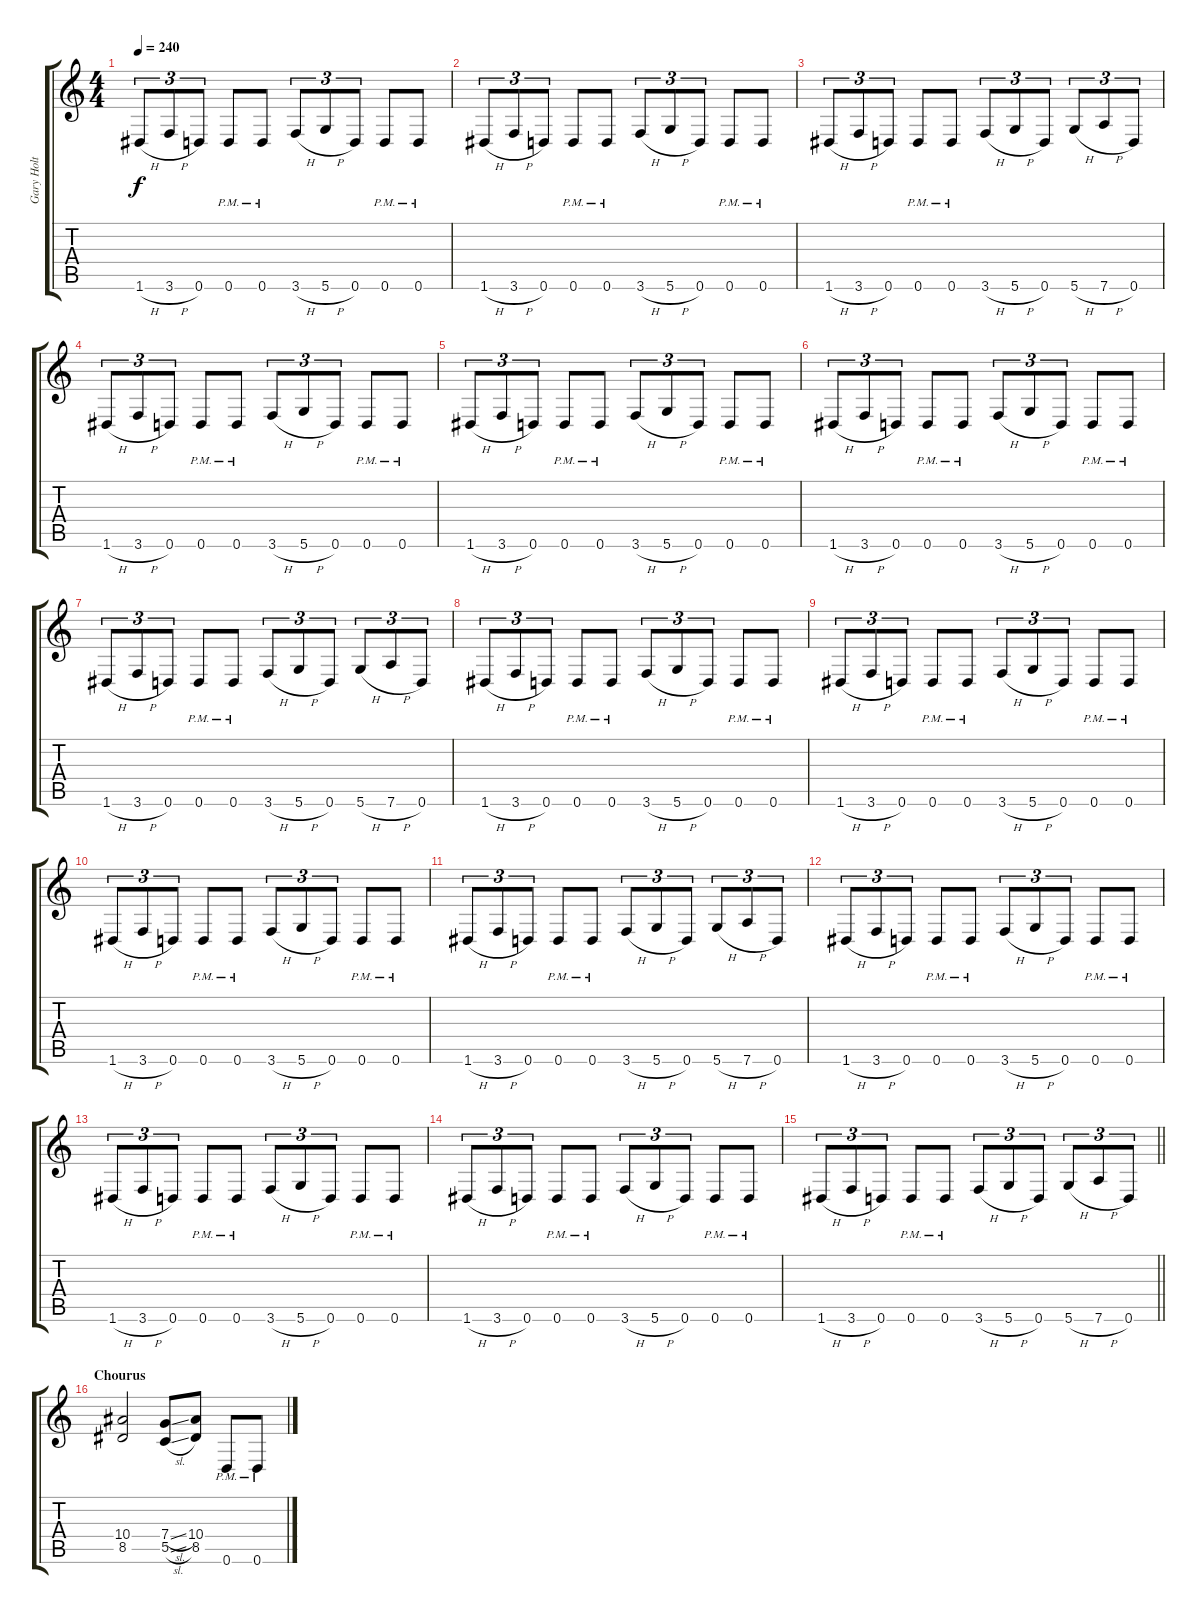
\track ("Gary Holt" "Gary Holt") {instrument acousticguitarsteel}
\staff {score tabs}
\tuning (D4 A3 F3 C3 G2 D2) {hide}
\ts (4 4)
\tempo 240
\clef g2
\ks c
1.6{h}.8{tu (3 2) dy f} 3.6{h}.8{tu (3 2)} 0.6.8{tu (3 2)} 0.6{pm}.8 0.6{pm}.8 3.6{h}.8{tu (3 2)} 5.6{h}.8{tu (3 2)} 0.6.8{tu (3 2)} 0.6{pm}.8 0.6{pm}.8 |
1.6{h}.8{tu (3 2)} 3.6{h}.8{tu (3 2)} 0.6.8{tu (3 2)} 0.6{pm}.8 0.6{pm}.8 3.6{h}.8{tu (3 2)} 5.6{h}.8{tu (3 2)} 0.6.8{tu (3 2)} 0.6{pm}.8 0.6{pm}.8 |
1.6{h}.8{tu (3 2)} 3.6{h}.8{tu (3 2)} 0.6.8{tu (3 2)} 0.6{pm}.8 0.6{pm}.8 3.6{h}.8{tu (3 2)} 5.6{h}.8{tu (3 2)} 0.6.8{tu (3 2)} 5.6{h}.8{tu (3 2)} 7.6{h}.8{tu (3 2)} 0.6.8{tu (3 2)} |
1.6{h}.8{tu (3 2)} 3.6{h}.8{tu (3 2)} 0.6.8{tu (3 2)} 0.6{pm}.8 0.6{pm}.8 3.6{h}.8{tu (3 2)} 5.6{h}.8{tu (3 2)} 0.6.8{tu (3 2)} 0.6{pm}.8 0.6{pm}.8 |
1.6{h}.8{tu (3 2)} 3.6{h}.8{tu (3 2)} 0.6.8{tu (3 2)} 0.6{pm}.8 0.6{pm}.8 3.6{h}.8{tu (3 2)} 5.6{h}.8{tu (3 2)} 0.6.8{tu (3 2)} 0.6{pm}.8 0.6{pm}.8 |
1.6{h}.8{tu (3 2)} 3.6{h}.8{tu (3 2)} 0.6.8{tu (3 2)} 0.6{pm}.8 0.6{pm}.8 3.6{h}.8{tu (3 2)} 5.6{h}.8{tu (3 2)} 0.6.8{tu (3 2)} 0.6{pm}.8 0.6{pm}.8 |
1.6{h}.8{tu (3 2)} 3.6{h}.8{tu (3 2)} 0.6.8{tu (3 2)} 0.6{pm}.8 0.6{pm}.8 3.6{h}.8{tu (3 2)} 5.6{h}.8{tu (3 2)} 0.6.8{tu (3 2)} 5.6{h}.8{tu (3 2)} 7.6{h}.8{tu (3 2)} 0.6.8{tu (3 2)} |
1.6{h}.8{tu (3 2)} 3.6{h}.8{tu (3 2)} 0.6.8{tu (3 2)} 0.6{pm}.8 0.6{pm}.8 3.6{h}.8{tu (3 2)} 5.6{h}.8{tu (3 2)} 0.6.8{tu (3 2)} 0.6{pm}.8 0.6{pm}.8 |
1.6{h}.8{tu (3 2)} 3.6{h}.8{tu (3 2)} 0.6.8{tu (3 2)} 0.6{pm}.8 0.6{pm}.8 3.6{h}.8{tu (3 2)} 5.6{h}.8{tu (3 2)} 0.6.8{tu (3 2)} 0.6{pm}.8 0.6{pm}.8 |
1.6{h}.8{tu (3 2)} 3.6{h}.8{tu (3 2)} 0.6.8{tu (3 2)} 0.6{pm}.8 0.6{pm}.8 3.6{h}.8{tu (3 2)} 5.6{h}.8{tu (3 2)} 0.6.8{tu (3 2)} 0.6{pm}.8 0.6{pm}.8 |
1.6{h}.8{tu (3 2)} 3.6{h}.8{tu (3 2)} 0.6.8{tu (3 2)} 0.6{pm}.8 0.6{pm}.8 3.6{h}.8{tu (3 2)} 5.6{h}.8{tu (3 2)} 0.6.8{tu (3 2)} 5.6{h}.8{tu (3 2)} 7.6{h}.8{tu (3 2)} 0.6.8{tu (3 2)} |
1.6{h}.8{tu (3 2)} 3.6{h}.8{tu (3 2)} 0.6.8{tu (3 2)} 0.6{pm}.8 0.6{pm}.8 3.6{h}.8{tu (3 2)} 5.6{h}.8{tu (3 2)} 0.6.8{tu (3 2)} 0.6{pm}.8 0.6{pm}.8 |
1.6{h}.8{tu (3 2)} 3.6{h}.8{tu (3 2)} 0.6.8{tu (3 2)} 0.6{pm}.8 0.6{pm}.8 3.6{h}.8{tu (3 2)} 5.6{h}.8{tu (3 2)} 0.6.8{tu (3 2)} 0.6{pm}.8 0.6{pm}.8 |
1.6{h}.8{tu (3 2)} 3.6{h}.8{tu (3 2)} 0.6.8{tu (3 2)} 0.6{pm}.8 0.6{pm}.8 3.6{h}.8{tu (3 2)} 5.6{h}.8{tu (3 2)} 0.6.8{tu (3 2)} 0.6{pm}.8 0.6{pm}.8 |
\barLineRight lightlight
1.6{h}.8{tu (3 2)} 3.6{h}.8{tu (3 2)} 0.6.8{tu (3 2)} 0.6{pm}.8 0.6{pm}.8 3.6{h}.8{tu (3 2)} 5.6{h}.8{tu (3 2)} 0.6.8{tu (3 2)} 5.6{h}.8{tu (3 2)} 7.6{h}.8{tu (3 2)} 0.6.8{tu (3 2)} |
\section ("" "Chourus")
(10.4 8.5).2 (7.4{sl} 5.5{sl}).8 (10.4 8.5).8 0.6{pm}.8 0.6{pm}.8
